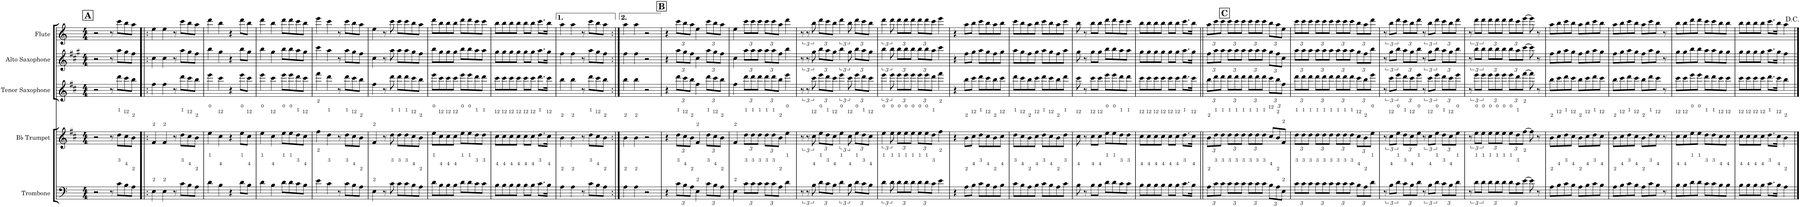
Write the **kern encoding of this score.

**kern	**kern	**kern	**kern	**kern
*part5	*part4	*part3	*part2	*part1
*staff5	*staff4	*staff3	*staff2	*staff1
*I"Trombone	*I"Bb Trumpet	*I"Tenor Saxophone	*I"Alto Saxophone	*I"Flute
*I'Tbn.	*I'Bb Tpt.	*I'T. Sax.	*I'A. Sax.	*I'Fl.
*clefF4	*clefG2	*clefG2	*clefG2	*clefG2
*	*Trd1c2	*Trd8c14	*Trd5c9	*
*k[]	*k[f#c#]	*k[f#c#]	*k[f#c#g#]	*k[]
*M4/4	*M4/4	*M4/4	*M4/4	*M4/4
!!LO:REH:place=s1:a:B:cj:fs=14:t=A
=1	=1	=1	=1	=1
2r	2r	2r	2r	2r
8r	8r	8r	8r	8r
8c\L	8dd\L	8ddd\L	8aa\L	8ccc\L
8B\	8cc#\	8ccc#\	8gg#\	8bb\
8A\J	8b\J	8bb\J	8ff#\J	8aa\J
=2!|:	=2!|:	=2!|:	=2!|:	=2!|:
4E\	4f#/	4ff#\	4cc#\	4ee\
4E\	4f#/	4ff#\	4cc#\	4ee\
8r	8r	8r	8r	8r
8c\L	8dd\L	8ddd\L	8aa\L	8ccc\L
8B\	8cc#\	8ccc#\	8gg#\	8bb\
8A\J	8b\J	8bb\J	8ff#\J	8aa\J
=3	=3	=3	=3	=3
4d\	4ee\	4eee\	4bb\	4ddd\
4B\	4cc#\	4ccc#\	4gg#\	4bb\
4r	4r	4r	4r	4r
8d\L	8ee\L	8eee\L	8bb\L	8ddd\L
8B\J	8cc#\J	8ccc#\J	8gg#\J	8bb\J
=4	=4	=4	=4	=4
4d\	4ee\	4eee\	4bb\	4ddd\
4B\	4cc#\	4ccc#\	4gg#\	4bb\
8d\L	8ee\L	8eee\L	8bb\L	8ddd\L
8d\	8ee\	8eee\	8bb\	8ddd\
8c\	8dd\	8ddd\	8aa\	8ccc\
8B\J	8cc#\J	8ccc#\J	8gg#\J	8bb\J
=5	=5	=5	=5	=5
4e\	4ff#\	4fff#\	4ccc#\	4eee\
4c\	4dd\	4ddd\	4aa\	4ccc\
8r	8r	8r	8r	8r
8c\L	8dd\L	8ddd\L	8aa\L	8ccc\L
8B\	8cc#\	8ccc#\	8gg#\	8bb\
8A\J	8b\J	8bb\J	8ff#\J	8aa\J
=6	=6	=6	=6	=6
4E\	4f#/	4ff#\	4cc#\	4ee\
8r	8r	8r	8r	8r
8c\	8dd\	8ddd\	8aa\	8ccc\
8c\L	8dd\L	8ddd\L	8aa\L	8ccc\L
8c\	8dd\	8ddd\	8aa\	8ccc\
8B\	8cc#\	8ccc#\	8gg#\	8bb\
8A\J	8b\J	8bb\J	8ff#\J	8aa\J
=7	=7	=7	=7	=7
8d\L	8ee\L	8eee\L	8bb\L	8ddd\L
8B\	8cc#\	8ccc#\	8gg#\	8bb\
8B\	8cc#\	8ccc#\	8gg#\	8bb\
8B\J	8cc#\J	8ccc#\J	8gg#\J	8bb\J
8d\L	8ee\L	8eee\L	8bb\L	8ddd\L
8d\	8ee\	8eee\	8bb\	8ddd\
8c\	8dd\	8ddd\	8aa\	8ccc\
8c\J	8dd\J	8ddd\J	8aa\J	8ccc\J
=8	=8	=8	=8	=8
8B\L	8cc#\L	8ccc#\L	8gg#\L	8bb\L
8B\	8cc#\	8ccc#\	8gg#\	8bb\
8B\	8cc#\	8ccc#\	8gg#\	8bb\
8B\J	8cc#\J	8ccc#\J	8gg#\J	8bb\J
8B\L	8cc#\L	8ccc#\L	8gg#\L	8bb\L
8B\J	8cc#\J	8ccc#\J	8gg#\J	8bb\J
8.c\L	8.dd\L	8.ddd\L	8.aa\L	8.ccc\L
16B\Jk	16cc#\Jk	16ccc#\Jk	16gg#\Jk	16bb\Jk
=9	=9	=9	=9	=9
4A\	4b\	4bb\	4ff#\	4aa\
4A\	4b\	4bb\	4ff#\	4aa\
8r	8r	8r	8r	8r
8c\L	8dd\L	8ddd\L	8aa\L	8ccc\L
8B\	8cc#\	8ccc#\	8gg#\	8bb\
8A\J	8b\J	8bb\J	8ff#\J	8aa\J
=10:|!	=10:|!	=10:|!	=10:|!	=10:|!
4A\	4b\	4bb\	4ff#\	4aa\
4A\	4b\	4bb\	4ff#\	4aa\
2r	2r	2r	2r	2r
!!LO:REH:place=s1:a:B:cj:fs=14:t=B
=11	=11	=11	=11	=11
4r	4r	4r	4r	4r
*Xbrackettup	*Xbrackettup	*Xbrackettup	*Xbrackettup	*Xbrackettup
12c\L	12dd\L	12ddd\L	12aa\L	12ccc\L
12B\	12cc#\	12ccc#\	12gg#\	12bb\
12A\J	12b\J	12bb\J	12ff#\J	12aa\J
4E\	4f#/	4ff#\	4cc#\	4ee\
12c\L	12dd\L	12ddd\L	12aa\L	12ccc\L
12B\	12cc#\	12ccc#\	12gg#\	12bb\
12A\J	12b\J	12bb\J	12ff#\J	12aa\J
=12	=12	=12	=12	=12
4E\	4f#/	4ff#\	4cc#\	4ee\
12c\L	12dd\L	12ddd\L	12aa\L	12ccc\L
12c\	12dd\	12ddd\	12aa\	12ccc\
12c\J	12dd\J	12ddd\J	12aa\J	12ccc\J
12c\L	12dd\L	12ddd\L	12aa\L	12ccc\L
12c\	12dd\	12ddd\	12aa\	12ccc\
12A\J	12b\J	12bb\J	12ff#\J	12aa\J
4d\	4ee\	4eee\	4bb\	4ddd\
=13	=13	=13	=13	=13
*brackettup	*brackettup	*brackettup	*brackettup	*brackettup
12r	12r	12r	12r	12r
12r	12r	12r	12r	12r
12B\	12cc#\	12ccc#\	12gg#\	12bb\
*Xbrackettup	*Xbrackettup	*Xbrackettup	*Xbrackettup	*Xbrackettup
12d\L	12ee\L	12eee\L	12bb\L	12ddd\L
12c\	12dd\	12ddd\	12aa\	12ccc\
12B\J	12cc#\J	12ccc#\J	12gg#\J	12bb\J
*brackettup	*brackettup	*brackettup	*brackettup	*brackettup
6d\	6ee\	6eee\	6bb\	6ddd\
12B\	12cc#\	12ccc#\	12gg#\	12bb\
*Xbrackettup	*Xbrackettup	*Xbrackettup	*Xbrackettup	*Xbrackettup
12d\L	12ee\L	12eee\L	12bb\L	12ddd\L
12c\	12dd\	12ddd\	12aa\	12ccc\
12B\J	12cc#\J	12ccc#\J	12gg#\J	12bb\J
=14	=14	=14	=14	=14
*brackettup	*brackettup	*brackettup	*brackettup	*brackettup
6d\	6ee\	6eee\	6bb\	6ddd\
12d\	12ee\	12eee\	12bb\	12ddd\
*Xbrackettup	*Xbrackettup	*Xbrackettup	*Xbrackettup	*Xbrackettup
12d\L	12ee\L	12eee\L	12bb\L	12ddd\L
12d\	12ee\	12eee\	12bb\	12ddd\
12d\J	12ee\J	12eee\J	12bb\J	12ddd\J
12d\L	12ee\L	12eee\L	12bb\L	12ddd\L
12d\	12ee\	12eee\	12bb\	12ddd\
12c\J	12dd\J	12ddd\J	12aa\J	12ccc\J
4e\	4ff#\	4fff#\	4ccc#\	4eee\
=15	=15	=15	=15	=15
4r	4r	4r	4r	4r
8A\L	8b\L	8bb\L	8ff#\L	8aa\L
8B\J	8cc#\J	8ccc#\J	8gg#\J	8bb\J
8c\L	8dd\L	8ddd\L	8aa\L	8ccc\L
8B\	8cc#\	8ccc#\	8gg#\	8bb\
8A\	8b\	8bb\	8ff#\	8aa\
8B\J	8cc#\J	8ccc#\J	8gg#\J	8bb\J
=16	=16	=16	=16	=16
8c\L	8dd\L	8ddd\L	8aa\L	8ccc\L
8B\	8cc#\	8ccc#\	8gg#\	8bb\
8A\	8b\	8bb\	8ff#\	8aa\
8B\J	8cc#\J	8ccc#\J	8gg#\J	8bb\J
8c\L	8dd\L	8ddd\L	8aa\L	8ccc\L
8B\	8cc#\	8ccc#\	8gg#\	8bb\
8A\	8b\	8bb\	8ff#\	8aa\
8c\J	8dd\J	8ddd\J	8aa\J	8ccc\J
=17	=17	=17	=17	=17
8B\	8cc#\	8ccc#\	8gg#\	8bb\
8r	8r	8r	8r	8r
8B\L	8cc#\L	8ccc#\L	8gg#\L	8bb\L
8B\J	8cc#\J	8ccc#\J	8gg#\J	8bb\J
8d\L	8ee\L	8eee\L	8bb\L	8ddd\L
8d\	8ee\	8eee\	8bb\	8ddd\
8c\	8dd\	8ddd\	8aa\	8ccc\
8c\J	8dd\J	8ddd\J	8aa\J	8ccc\J
=18	=18	=18	=18	=18
8B\L	8cc#\L	8ccc#\L	8gg#\L	8bb\L
8B\	8cc#\	8ccc#\	8gg#\	8bb\
8B\	8cc#\	8ccc#\	8gg#\	8bb\
8B\J	8cc#\J	8ccc#\J	8gg#\J	8bb\J
8B\L	8cc#\L	8ccc#\L	8gg#\L	8bb\L
8B\J	8cc#\J	8ccc#\J	8gg#\J	8bb\J
8.c\L	8.dd\L	8.ddd\L	8.aa\L	8.ccc\L
16B\Jk	16cc#\Jk	16ccc#\Jk	16gg#\Jk	16bb\Jk
!!LO:REH:place=s1:a:B:cj:fs=14:t=C:qo=1.3333333333333333
=19||	=19||	=19||	=19||	=19||
12A\L	12b\L	12bb\L	12ff#\L	12aa\L
12c\	12dd\	12ddd\	12aa\	12ccc\
12c\J	12dd\J	12ddd\J	12aa\J	12ccc\J
12c\L	12dd\L	12ddd\L	12aa\L	12ccc\L
12c\	12dd\	12ddd\	12aa\	12ccc\
12c\J	12dd\J	12ddd\J	12aa\J	12ccc\J
12c\L	12dd\L	12ddd\L	12aa\L	12ccc\L
12c\	12dd\	12ddd\	12aa\	12ccc\
12c\J	12dd\J	12ddd\J	12aa\J	12ccc\J
12B\L	12cc#/L	12ccc#\L	12gg#\L	12bb\L
12A\	12b/	12bb\	12ff#\	12aa\
12E\J	12f#/J	12ff#\J	12cc#\J	12ee\J
=20	=20	=20	=20	=20
12c\L	12dd\L	12ddd\L	12aa\L	12ccc\L
12c\	12dd\	12ddd\	12aa\	12ccc\
12c\J	12dd\J	12ddd\J	12aa\J	12ccc\J
12c\L	12dd\L	12ddd\L	12aa\L	12ccc\L
12c\	12dd\	12ddd\	12aa\	12ccc\
12c\J	12dd\J	12ddd\J	12aa\J	12ccc\J
12c\L	12dd\L	12ddd\L	12aa\L	12ccc\L
12c\	12dd\	12ddd\	12aa\	12ccc\
12c\J	12dd\J	12ddd\J	12aa\J	12ccc\J
12B\L	12cc#\L	12ccc#\L	12gg#\L	12bb\L
12A\	12b\	12bb\	12ff#\	12aa\
12d\J	12ee\J	12eee\J	12bb\J	12ddd\J
=21	=21	=21	=21	=21
*brackettup	*brackettup	*brackettup	*brackettup	*brackettup
12r	12r	12r	12r	12r
12B\L	12cc#\L	12ccc#\L	12gg#\L	12bb\L
12d\J	12ee\J	12eee\J	12bb\J	12ddd\J
*Xbrackettup	*Xbrackettup	*Xbrackettup	*Xbrackettup	*Xbrackettup
12c\L	12dd\L	12ddd\L	12aa\L	12ccc\L
12B\	12cc#\	12ccc#\	12gg#\	12bb\
12d\J	12ee\J	12eee\J	12bb\J	12ddd\J
*brackettup	*brackettup	*brackettup	*brackettup	*brackettup
12r	12r	12r	12r	12r
12B\L	12cc#\L	12ccc#\L	12gg#\L	12bb\L
12d\J	12ee\J	12eee\J	12bb\J	12ddd\J
*Xbrackettup	*Xbrackettup	*Xbrackettup	*Xbrackettup	*Xbrackettup
12c\L	12dd\L	12ddd\L	12aa\L	12ccc\L
12B\	12cc#\	12ccc#\	12gg#\	12bb\
12d\J	12ee\J	12eee\J	12bb\J	12ddd\J
=22	=22	=22	=22	=22
*brackettup	*brackettup	*brackettup	*brackettup	*brackettup
12r	12r	12r	12r	12r
12d\L	12ee\L	12eee\L	12bb\L	12ddd\L
12d\J	12ee\J	12eee\J	12bb\J	12ddd\J
*Xbrackettup	*Xbrackettup	*Xbrackettup	*Xbrackettup	*Xbrackettup
12d\L	12ee\L	12eee\L	12bb\L	12ddd\L
12d\	12ee\	12eee\	12bb\	12ddd\
12d\J	12ee\J	12eee\J	12bb\J	12ddd\J
12d\L	12ee\L	12eee\L	12bb\L	12ddd\L
12c\	12dd\	12ddd\	12aa\	12ccc\
[12e\J	[12ff#\J	[12fff#\J	[12ccc#\J	[12eee\J
8e\]	8ff#\]	8fff#\]	8ccc#\]	8eee\]
8r	8r	8r	8r	8r
=23	=23	=23	=23	=23
8A\L	8b\L	8bb\L	8ff#\L	8aa\L
8B\	8cc#\	8ccc#\	8gg#\	8bb\
8c\	8dd\	8ddd\	8aa\	8ccc\
8B\J	8cc#\J	8ccc#\J	8gg#\J	8bb\J
8A\L	8b\L	8bb\L	8ff#\L	8aa\L
8B\	8cc#\	8ccc#\	8gg#\	8bb\
8c\	8dd\	8ddd\	8aa\	8ccc\
8B\J	8cc#\J	8ccc#\J	8gg#\J	8bb\J
=24	=24	=24	=24	=24
8A\L	8b\L	8bb\L	8ff#\L	8aa\L
8B\	8cc#\	8ccc#\	8gg#\	8bb\
8c\	8dd\	8ddd\	8aa\	8ccc\
8B\J	8cc#\J	8ccc#\J	8gg#\J	8bb\J
8A\L	8b\L	8bb\L	8ff#\L	8aa\L
8c\	8dd\	8ddd\	8aa\	8ccc\
8B\J	8cc#\J	8ccc#\J	8gg#\J	8bb\J
8r	8r	8r	8r	8r
=25	=25	=25	=25	=25
8B\L	8cc#\L	8ccc#\L	8gg#\L	8bb\L
8B\	8cc#\	8ccc#\	8gg#\	8bb\
8d\	8ee\	8eee\	8bb\	8ddd\
8d\J	8ee\J	8eee\J	8bb\J	8ddd\J
8c\L	8dd\L	8ddd\L	8aa\L	8ccc\L
8c\	8dd\	8ddd\	8aa\	8ccc\
8B\	8cc#\	8ccc#\	8gg#\	8bb\
8B\J	8cc#\J	8ccc#\J	8gg#\J	8bb\J
=26	=26	=26	=26	=26
8B\L	8cc#\L	8ccc#\L	8gg#\L	8bb\L
8B\	8cc#\	8ccc#\	8gg#\	8bb\
8B\	8cc#\	8ccc#\	8gg#\	8bb\
8B\J	8cc#\J	8ccc#\J	8gg#\J	8bb\J
8.c\L	8.dd\L	8.ddd\L	8.aa\L	8.ccc\L
16B\Jk	16cc#\Jk	16ccc#\Jk	16gg#\Jk	16bb\Jk
4A\	4b\	4bb\	4ff#\	4aa\
==	==	==	==	==
*-	*-	*-	*-	*-
